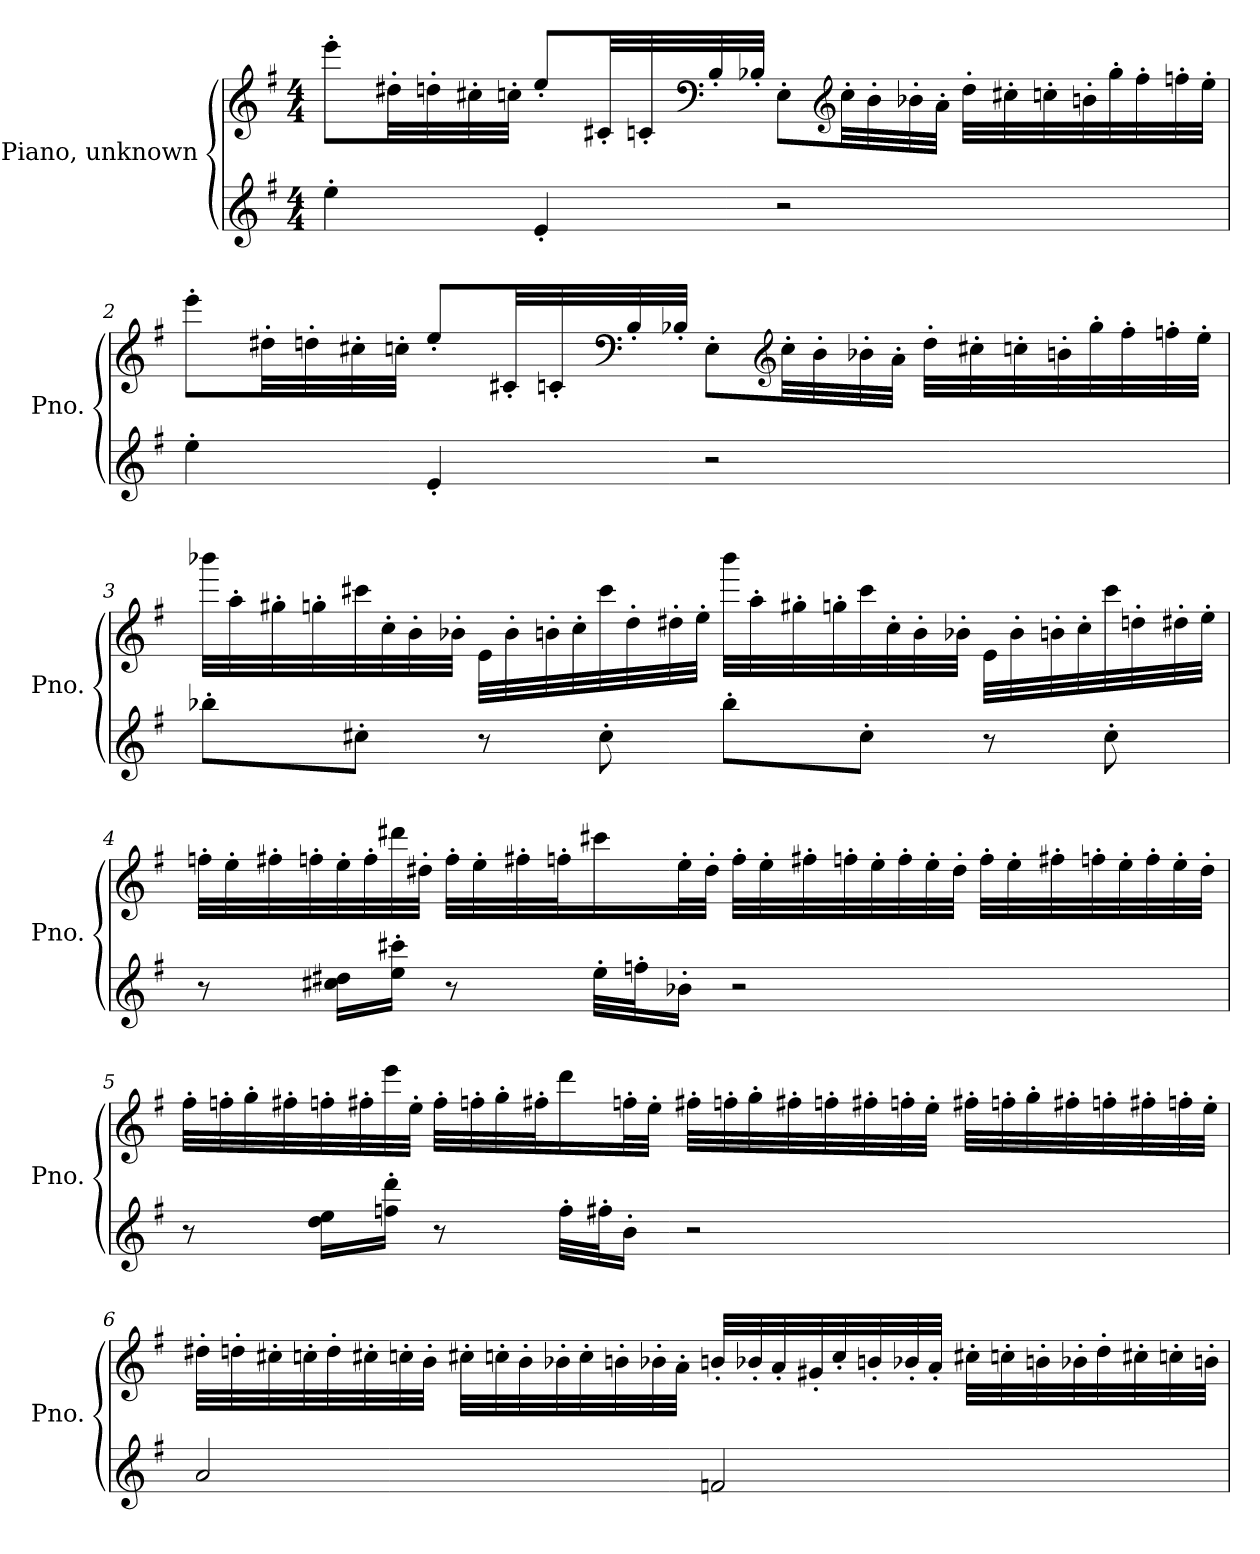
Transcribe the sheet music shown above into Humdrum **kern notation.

**kern	**kern
*part1	*part1
*staff2	*staff1
*I"Piano, unknown	*
*I'Pno.	*
*clefG2	*clefG2
*k[f#]	*k[f#]
*M4/4	*M4/4
*MM120	*MM120
=1	=1
4ee'\	8eee'\L
.	32dd#X'\LL
.	32ddn'\
.	32cc#X'\
.	32ccn'\JJJ
4e'/	8ee'/L
.	32c#X'/LL
.	32cn'/
*	*clefF4
.	32B'/
.	32B-X'/JJJ
2r	8E'\L
*	*clefG2
.	32cc'\LL
.	32b'\
.	32b-X'\
.	32a'\JJJ
.	32dd'\LLL
.	32cc#X'\
.	32ccn'\
.	32bn'\
.	32gg'\
.	32ff#'\
.	32ffn'\
.	32ee'\JJJ
!!LO:LB:g=z
=2	=2
4ee'\	8eee'\L
.	32dd#X'\LL
.	32ddn'\
.	32cc#X'\
.	32ccn'\JJJ
4e'/	8ee'/L
.	32c#X'/LL
.	32cn'/
*	*clefF4
.	32B'/
.	32B-X'/JJJ
2r	8E'\L
*	*clefG2
.	32cc'\LL
.	32b'\
.	32b-X'\
.	32a'\JJJ
.	32dd'\LLL
.	32cc#X'\
.	32ccn'\
.	32bn'\
.	32gg'\
.	32ff#'\
.	32ffn'\
.	32ee'\JJJ
!!LO:LB:g=z
=3	=3
8bb-X'\L	32bbb-X\LLL
.	32aa'\
.	32gg#X'\
.	32ggn'\
8cc#X'\J	32ccc#X\
.	32cc'\
.	32b'\
.	32b-X'\JJJ
8r	32e\LLL
.	32b-'\
.	32bn'\
.	32cc'\
8cc#'\	32ccc#\
.	32dd'\
.	32dd#X'\
.	32ee'\JJJ
8bb-'\L	32bbb-\LLL
.	32aa'\
.	32gg#X'\
.	32ggn'\
8cc#'\J	32ccc#\
.	32cc'\
.	32b'\
.	32b-X'\JJJ
8r	32e\LLL
.	32b-'\
.	32bn'\
.	32cc'\
8cc#'\	32ccc#\
.	32ddn'\
.	32dd#X'\
.	32ee'\JJJ
!!LO:LB:g=z
=4	=4
8r	32ffn'\LLL
.	32ee'\
.	32ff#X'\
.	32ffn'\
16cc#X\ 16dd#X\LL	32ee'\
.	32ff'\
16ee\' 16ccc#X\'JJ	32ddd#X\
.	32dd#X'\JJJ
8r	32ff'\LLL
.	32ee'\
.	32ff#X'\
.	32ffn'\J
32ee'\LLL	16ccc#X\
32ffn'\J	.
16b-X'\JJ	32ee'\L
.	32dd#'\JJJ
2r	32ff'\LLL
.	32ee'\
.	32ff#X'\
.	32ffn'\
.	32ee'\
.	32ff'\
.	32ee'\
.	32dd#'\JJJ
.	32ff'\LLL
.	32ee'\
.	32ff#X'\
.	32ffn'\
.	32ee'\
.	32ff'\
.	32ee'\
.	32dd#'\JJJ
!!LO:LB:g=z
=5	=5
8r	32ff#'\LLL
.	32ffn'\
.	32gg'\
.	32ff#X'\
16dd\ 16ee\LL	32ffn'\
.	32ff#X'\
16ffn\' 16ddd\'JJ	32eee\
.	32ee'\JJJ
8r	32ff#'\LLL
.	32ffn'\
.	32gg'\
.	32ff#X'\J
32ff'\LLL	16ddd\
32ff#X'\J	.
16b'\JJ	32ffn'\L
.	32ee'\JJJ
2r	32ff#X'\LLL
.	32ffn'\
.	32gg'\
.	32ff#X'\
.	32ffn'\
.	32ff#X'\
.	32ffn'\
.	32ee'\JJJ
.	32ff#X'\LLL
.	32ffn'\
.	32gg'\
.	32ff#X'\
.	32ffn'\
.	32ff#X'\
.	32ffn'\
.	32ee'\JJJ
!!LO:LB:g=z
=6	=6
2a/	32dd#X'\LLL
.	32ddn'\
.	32cc#X'\
.	32ccn'\
.	32dd'\
.	32cc#X'\
.	32ccn'\
.	32b'\JJJ
.	32cc#X'\LLL
.	32ccn'\
.	32b'\
.	32b-X'\
.	32cc'\
.	32bn'\
.	32b-X'\
.	32a'\JJJ
2fn/	32bn'/LLL
.	32b-X'/
.	32a'/
.	32g#X'/
.	32cc'/
.	32bn'/
.	32b-X'/
.	32a'/JJJ
.	32cc#X'\LLL
.	32ccn'\
.	32bn'\
.	32b-X'\
.	32dd'\
.	32cc#X'\
.	32ccn'\
.	32bn'\JJJ
=	=
*-	*-
